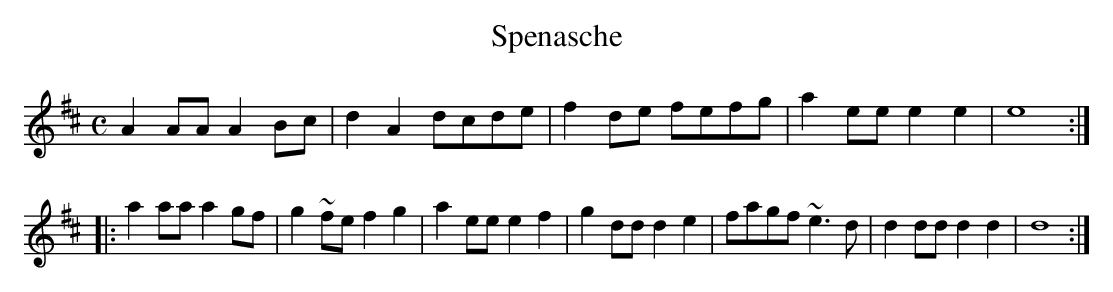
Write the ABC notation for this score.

X:1
T:Spenasche
M:C
K:Dmaj
A2AAA2Bc|d2A2dcde|f2de fefg|a2eee2e2|e8:|
|:a2aaa2gf|g2~fef2g2|a2eee2f2|g2ddd2e2|fagf~e3d|d2ddd2d2|d8:|
